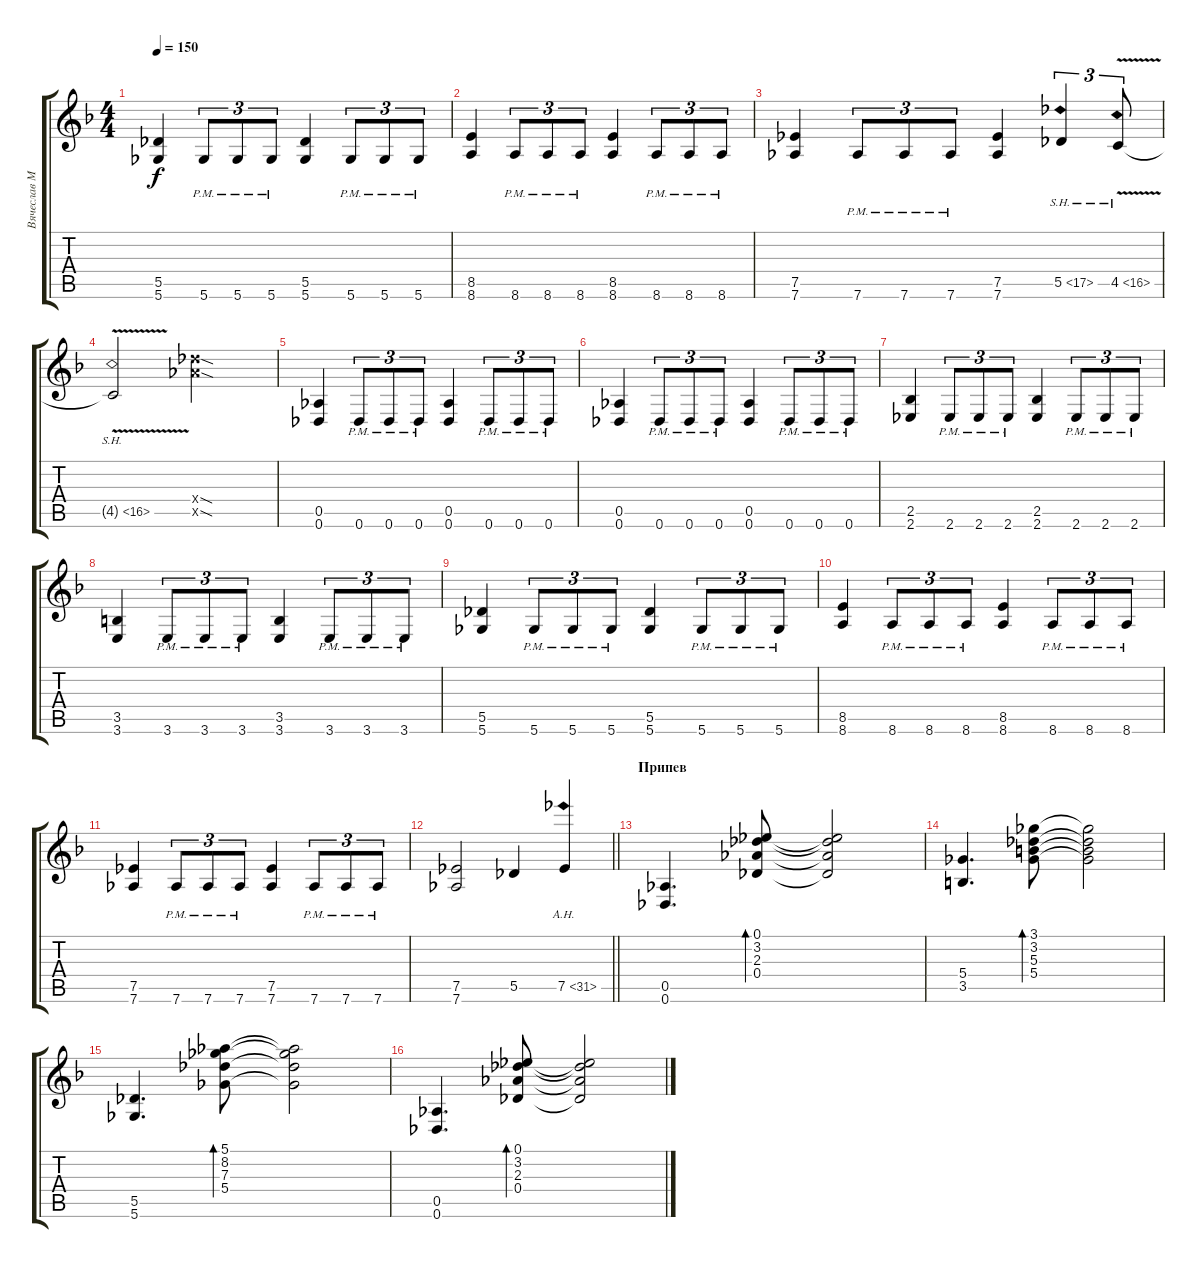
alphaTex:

\track ("Вячеслав Молчанов" "Вячеслав М") {instrument distortionguitar}
\staff {score tabs}
\tuning (Eb4 Bb3 Gb3 Db3 Ab2 Db2) {hide}
\ts (4 4)
\tempo 150
\clef g2
\ks dminor
(5.5 5.6).4{dy f} 5.6{pm}.8{tu (3 2)} 5.6{pm}.8{tu (3 2)} 5.6{pm}.8{tu (3 2)} (5.5 5.6).4 5.6{pm}.8{tu (3 2)} 5.6{pm}.8{tu (3 2)} 5.6{pm}.8{tu (3 2)} |
(8.5 8.6).4 8.6{pm}.8{tu (3 2)} 8.6{pm}.8{tu (3 2)} 8.6{pm}.8{tu (3 2)} (8.5 8.6).4 8.6{pm}.8{tu (3 2)} 8.6{pm}.8{tu (3 2)} 8.6{pm}.8{tu (3 2)} |
(7.5 7.6).4 7.6{pm}.8{tu (3 2)} 7.6{pm}.8{tu (3 2)} 7.6{pm}.8{tu (3 2)} (7.5 7.6).4 5.5{sh 12}.4{tu (3 2)} 4.5{sh 12 v}.8{tu (3 2)} |
4.5{sh 12 v t}.2 (12.4{sod x} 12.5{sod x}).2 |
(0.5 0.6).4 0.6{pm}.8{tu (3 2)} 0.6{pm}.8{tu (3 2)} 0.6{pm}.8{tu (3 2)} (0.5 0.6).4 0.6{pm}.8{tu (3 2)} 0.6{pm}.8{tu (3 2)} 0.6{pm}.8{tu (3 2)} |
(0.5 0.6).4 0.6{pm}.8{tu (3 2)} 0.6{pm}.8{tu (3 2)} 0.6{pm}.8{tu (3 2)} (0.5 0.6).4 0.6{pm}.8{tu (3 2)} 0.6{pm}.8{tu (3 2)} 0.6{pm}.8{tu (3 2)} |
(2.5 2.6).4 2.6{pm}.8{tu (3 2)} 2.6{pm}.8{tu (3 2)} 2.6{pm}.8{tu (3 2)} (2.5 2.6).4 2.6{pm}.8{tu (3 2)} 2.6{pm}.8{tu (3 2)} 2.6{pm}.8{tu (3 2)} |
(3.5 3.6).4 3.6{pm}.8{tu (3 2)} 3.6{pm}.8{tu (3 2)} 3.6{pm}.8{tu (3 2)} (3.5 3.6).4 3.6{pm}.8{tu (3 2)} 3.6{pm}.8{tu (3 2)} 3.6{pm}.8{tu (3 2)} |
(5.5 5.6).4 5.6{pm}.8{tu (3 2)} 5.6{pm}.8{tu (3 2)} 5.6{pm}.8{tu (3 2)} (5.5 5.6).4 5.6{pm}.8{tu (3 2)} 5.6{pm}.8{tu (3 2)} 5.6{pm}.8{tu (3 2)} |
(8.5 8.6).4 8.6{pm}.8{tu (3 2)} 8.6{pm}.8{tu (3 2)} 8.6{pm}.8{tu (3 2)} (8.5 8.6).4 8.6{pm}.8{tu (3 2)} 8.6{pm}.8{tu (3 2)} 8.6{pm}.8{tu (3 2)} |
(7.5 7.6).4 7.6{pm}.8{tu (3 2)} 7.6{pm}.8{tu (3 2)} 7.6{pm}.8{tu (3 2)} (7.5 7.6).4 7.6{pm}.8{tu (3 2)} 7.6{pm}.8{tu (3 2)} 7.6{pm}.8{tu (3 2)} |
\barLineRight lightlight
(7.5 7.6).2 5.5.4 7.5{ah 24}.4 |
\section ("" "Припев")
(0.5 0.6).4{d} (0.1 3.2 2.3 0.4).8{bd 60} (0.1{t} 3.2{t} 2.3{t} 0.4{t}).2 |
(5.4 3.5).4{d} (3.1 3.2 5.3 5.4).8{bd 480} (3.1{t} 3.2{t} 5.3{t} 5.4{t}).2 |
(5.5 5.6).4{d} (5.1 8.2 7.3 5.4).8{bd 480} (5.1{t} 8.2{t} 7.3{t} 5.4{t}).2 |
(0.5 0.6).4{d} (0.1 3.2 2.3 0.4).8{bd 60} (0.1{t} 3.2{t} 2.3{t} 0.4{t}).2
